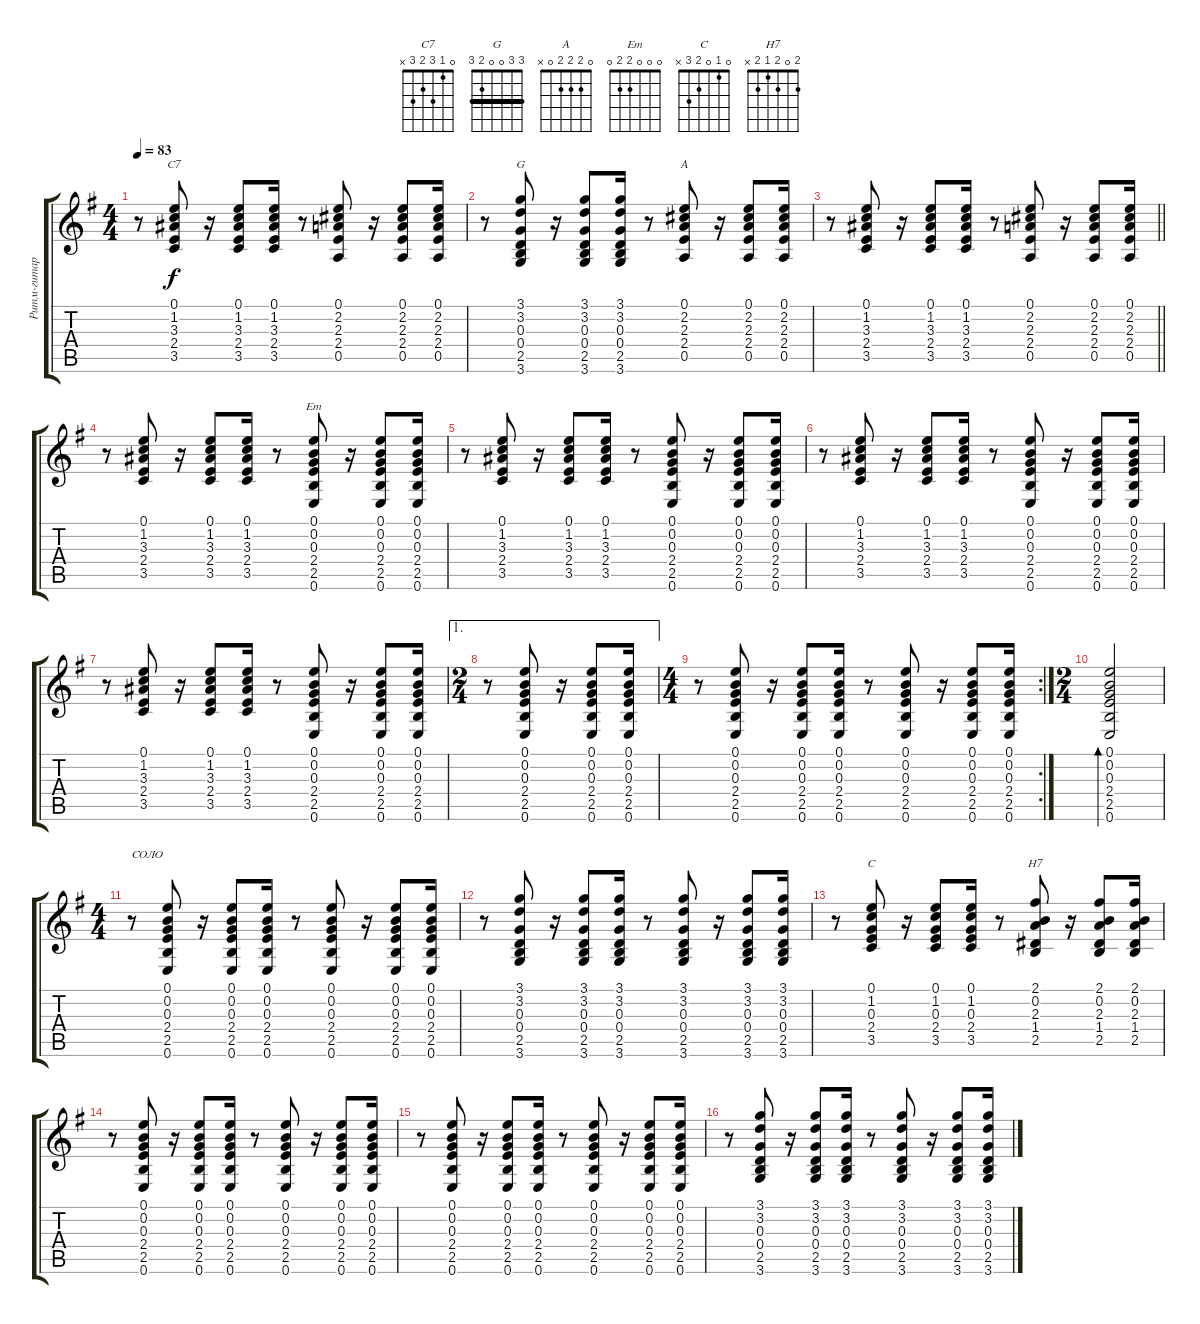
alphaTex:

\track ("Ритм-гитара" "Ритм-гитар") {instrument acousticguitarsteel}
\staff {score tabs}
\tuning (E4 B3 G3 D3 A2 E2) {hide}
\chord ("C7" 0 1 3 2 3 x)
\chord ("G" 3 3 0 0 2 3) {barre 3}
\chord ("A" 0 2 2 2 0 x)
\chord ("Em" 0 0 0 2 2 0)
\chord ("C" 0 1 0 2 3 x)
\chord ("Н7" 2 0 2 1 2 x)
\ts (4 4)
\tempo 83
\clef g2
\ks g
r.8{dy f} (0.1 1.2 3.3 2.4 3.5).8{ch "C7"} r.16 (0.1 1.2 3.3 2.4 3.5).8 (0.1 1.2 3.3 2.4 3.5).16 r.8 (0.1 2.2 2.3 2.4 0.5).8 r.16 (0.1 2.2 2.3 2.4 0.5).8 (0.1 2.2 2.3 2.4 0.5).16 |
r.8 (3.1 3.2 0.3 0.4 2.5 3.6).8{ch "G"} r.16 (3.1 3.2 0.3 0.4 2.5 3.6).8 (3.1 3.2 0.3 0.4 2.5 3.6).16 r.8 (0.1 2.2 2.3 2.4 0.5).8{ch "A"} r.16 (0.1 2.2 2.3 2.4 0.5).8 (0.1 2.2 2.3 2.4 0.5).16 |
\barLineRight lightlight
r.8 (0.1 1.2 3.3 2.4 3.5).8 r.16 (0.1 1.2 3.3 2.4 3.5).8 (0.1 1.2 3.3 2.4 3.5).16 r.8 (0.1 2.2 2.3 2.4 0.5).8 r.16 (0.1 2.2 2.3 2.4 0.5).8 (0.1 2.2 2.3 2.4 0.5).16 |
r.8 (0.1 1.2 3.3 2.4 3.5).8 r.16 (0.1 1.2 3.3 2.4 3.5).8 (0.1 1.2 3.3 2.4 3.5).16 r.8 (0.1 0.2 0.3 2.4 2.5 0.6).8{ch "Em"} r.16 (0.1 0.2 0.3 2.4 2.5 0.6).8 (0.1 0.2 0.3 2.4 2.5 0.6).16 |
r.8 (0.1 1.2 3.3 2.4 3.5).8 r.16 (0.1 1.2 3.3 2.4 3.5).8 (0.1 1.2 3.3 2.4 3.5).16 r.8 (0.1 0.2 0.3 2.4 2.5 0.6).8 r.16 (0.1 0.2 0.3 2.4 2.5 0.6).8 (0.1 0.2 0.3 2.4 2.5 0.6).16 |
r.8 (0.1 1.2 3.3 2.4 3.5).8 r.16 (0.1 1.2 3.3 2.4 3.5).8 (0.1 1.2 3.3 2.4 3.5).16 r.8 (0.1 0.2 0.3 2.4 2.5 0.6).8 r.16 (0.1 0.2 0.3 2.4 2.5 0.6).8 (0.1 0.2 0.3 2.4 2.5 0.6).16 |
r.8 (0.1 1.2 3.3 2.4 3.5).8 r.16 (0.1 1.2 3.3 2.4 3.5).8 (0.1 1.2 3.3 2.4 3.5).16 r.8 (0.1 0.2 0.3 2.4 2.5 0.6).8 r.16 (0.1 0.2 0.3 2.4 2.5 0.6).8 (0.1 0.2 0.3 2.4 2.5 0.6).16 |
\ae 1
\ts (2 4)
r.8 (0.1 0.2 0.3 2.4 2.5 0.6).8 r.16 (0.1 0.2 0.3 2.4 2.5 0.6).8 (0.1 0.2 0.3 2.4 2.5 0.6).16 |
\rc 2
\ts (4 4)
r.8 (0.1 0.2 0.3 2.4 2.5 0.6).8 r.16 (0.1 0.2 0.3 2.4 2.5 0.6).8 (0.1 0.2 0.3 2.4 2.5 0.6).16 r.8 (0.1 0.2 0.3 2.4 2.5 0.6).8 r.16 (0.1 0.2 0.3 2.4 2.5 0.6).8 (0.1 0.2 0.3 2.4 2.5 0.6).16 |
\ts (2 4)
(0.1 0.2 0.3 2.4 2.5 0.6).2{bd 60} |
\ts (4 4)
r.8{txt "СОЛО"} (0.1 0.2 0.3 2.4 2.5 0.6).8 r.16 (0.1 0.2 0.3 2.4 2.5 0.6).8 (0.1 0.2 0.3 2.4 2.5 0.6).16 r.8 (0.1 0.2 0.3 2.4 2.5 0.6).8 r.16 (0.1 0.2 0.3 2.4 2.5 0.6).8 (0.1 0.2 0.3 2.4 2.5 0.6).16 |
r.8 (3.1 3.2 0.3 0.4 2.5 3.6).8 r.16 (3.1 3.2 0.3 0.4 2.5 3.6).8 (3.1 3.2 0.3 0.4 2.5 3.6).16 r.8 (3.1 3.2 0.3 0.4 2.5 3.6).8 r.16 (3.1 3.2 0.3 0.4 2.5 3.6).8 (3.1 3.2 0.3 0.4 2.5 3.6).16 |
r.8 (0.1 1.2 0.3 2.4 3.5).8{ch "C"} r.16 (0.1 1.2 0.3 2.4 3.5).8 (0.1 1.2 0.3 2.4 3.5).16 r.8 (2.1 0.2 2.3 1.4 2.5).8{ch "Н7"} r.16 (2.1 0.2 2.3 1.4 2.5).8 (2.1 0.2 2.3 1.4 2.5).16 |
r.8 (0.1 0.2 0.3 2.4 2.5 0.6).8 r.16 (0.1 0.2 0.3 2.4 2.5 0.6).8 (0.1 0.2 0.3 2.4 2.5 0.6).16 r.8 (0.1 0.2 0.3 2.4 2.5 0.6).8 r.16 (0.1 0.2 0.3 2.4 2.5 0.6).8 (0.1 0.2 0.3 2.4 2.5 0.6).16 |
r.8 (0.1 0.2 0.3 2.4 2.5 0.6).8 r.16 (0.1 0.2 0.3 2.4 2.5 0.6).8 (0.1 0.2 0.3 2.4 2.5 0.6).16 r.8 (0.1 0.2 0.3 2.4 2.5 0.6).8 r.16 (0.1 0.2 0.3 2.4 2.5 0.6).8 (0.1 0.2 0.3 2.4 2.5 0.6).16 |
r.8 (3.1 3.2 0.3 0.4 2.5 3.6).8 r.16 (3.1 3.2 0.3 0.4 2.5 3.6).8 (3.1 3.2 0.3 0.4 2.5 3.6).16 r.8 (3.1 3.2 0.3 0.4 2.5 3.6).8 r.16 (3.1 3.2 0.3 0.4 2.5 3.6).8 (3.1 3.2 0.3 0.4 2.5 3.6).16
